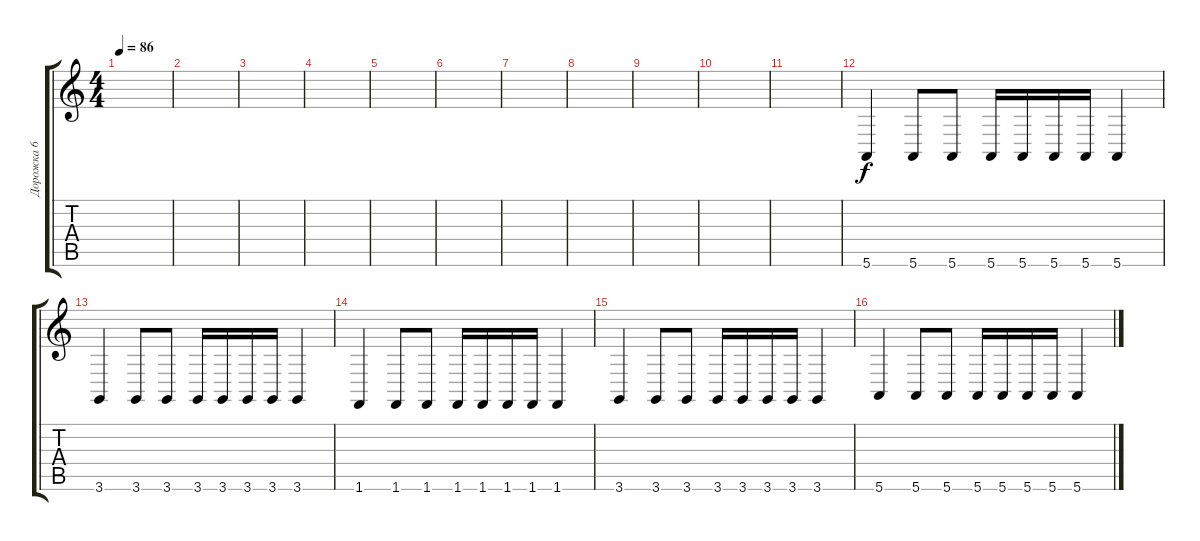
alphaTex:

\track ("Дорожка 6" "Дорожка 6") {instrument melodictom}
\staff {score tabs}
\tuning (E4 B3 G3 D3 A2 E2) {hide}
\ts (4 4)
\tempo 86
\clef g2
\ks c
|
|
|
|
|
|
|
|
|
|
|
5.6.4{volume 11 instrument melodictom} 5.6.8 5.6.8 5.6.16 5.6.16 5.6.16 5.6.16 5.6.4 |
3.6.4 3.6.8 3.6.8 3.6.16 3.6.16 3.6.16 3.6.16 3.6.4 |
1.6.4 1.6.8 1.6.8 1.6.16 1.6.16 1.6.16 1.6.16 1.6.4 |
3.6.4 3.6.8 3.6.8 3.6.16 3.6.16 3.6.16 3.6.16 3.6.4 |
5.6.4{instrument melodictom} 5.6.8 5.6.8 5.6.16 5.6.16 5.6.16 5.6.16 5.6.4
